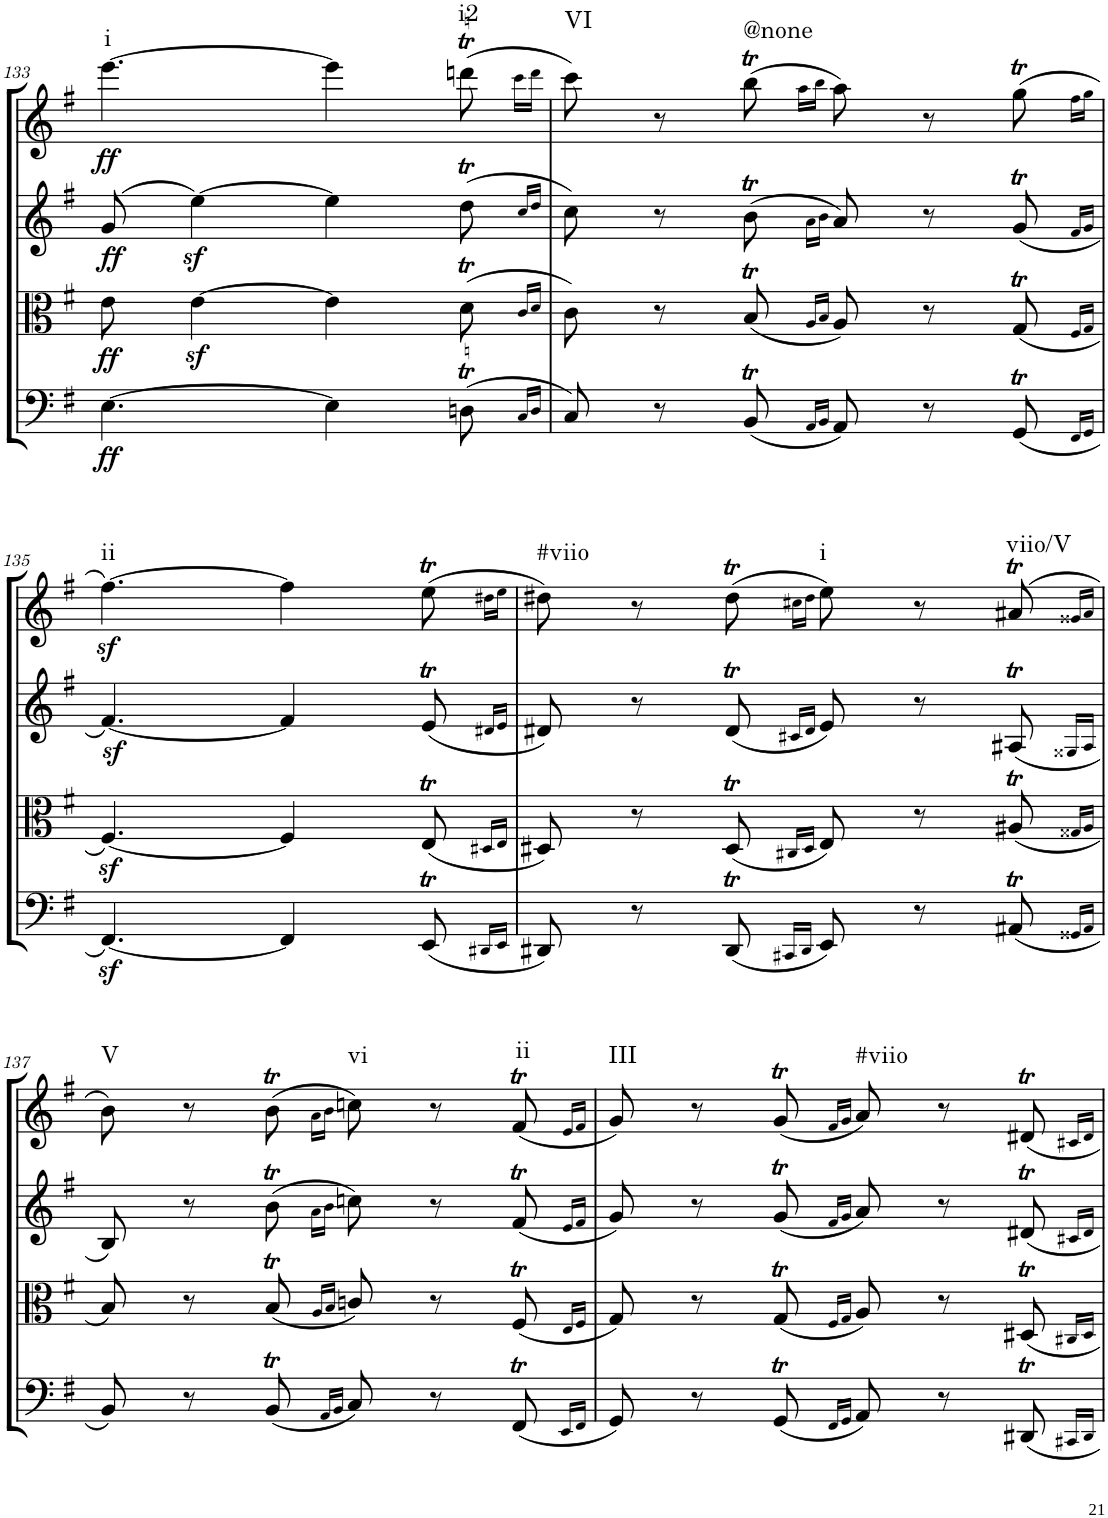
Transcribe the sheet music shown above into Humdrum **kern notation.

**kern	**dynam	**kern	**dynam	**kern	**dynam	**kern	**dynam	**harte
*part4	*part4	*part3	*part3	*part2	*part2	*part1	*part1	*part1
*staff4	*staff4	*staff3	*staff3	*staff2	*staff2	*staff1	*staff1	*
*I"Violoncello.	*	*I"Viola	*	*I"Violin II.	*	*I"Violin I.	*	*
*I'Vc	*	*I'Vla	*	*I'Vln	*	*I'Vln	*	*
!!LO:PB:g=z
*clefF4	*	*clefC3	*	*clefG2	*	*clefG2	*	*
*k[f#]	*	*k[f#]	*	*k[f#]	*	*k[f#]	*	*
*M6/8	*	*M6/8	*	*M6/8	*	*M6/8	*	*
=133	=133	=133	=133	=133	=133	=133	=133	=133
!	!LO:DY:b	!	!LO:DY:b	!	!LO:DY:b	!	!LO:DY:b	!LO:H:kt=i
[4.E\	ff	8e\	ff	(8g/	ff	[4.eee\	ff	N
.	.	[4ez<\	.	[4eez<\)	.	.	.	.
4E\]	.	4e\]	.	4ee\]	.	4eee\]	.	.
!	!	!	!	!	!	!	!	!LO:H:kt=i2
(8DnT\	.	(8dT\	.	(8ddT\	.	(8dddnT\	.	N
16qC/LL	.	16qc/LL	.	16qcc/LL	.	16qccc\LL	.	.
16qD/JJ	.	16qd/JJ	.	16qdd/JJ	.	16qddd\JJ	.	.
=134	=134	=134	=134	=134	=134	=134	=134	=134
!	!	!	!	!	!	!	!	!LO:H:kt=VI
8C/)	.	8c\)	.	8cc\)	.	8ccc\)	.	N
8r	.	8r	.	8r	.	8r	.	.
!	!	!	!	!	!	!	!	!LO:H:kt=@none
(8BBt/	.	(8Bt/	.	(8bt\	.	(8bbt\	.	N
16qAA/LL	.	16qA/LL	.	16qa\LL	.	16qaa\LL	.	.
16qBB/JJ	.	16qB/JJ	.	16qb\JJ	.	16qbb\JJ	.	.
8AA/)	.	8A/)	.	8a/)	.	8aa\)	.	.
8r	.	8r	.	8r	.	8r	.	.
(8GGT/	.	(8GT/	.	(8gT/	.	(8ggT\	.	.
16qFF#/LL	.	16qF#/LL	.	16qf#/LL	.	16qff#\LL	.	.
16qGG/JJ	.	16qG/JJ	.	16qg/JJ	.	16qgg\JJ	.	.
!!LO:LB:g=z
=135	=135	=135	=135	=135	=135	=135	=135	=135
!	!	!	!	!	!	!	!LO:DY:b	!LO:H:kt=ii
[4.FF#z</)	.	[4.F#z</)	.	[4.f#z</)	.	[4.ff#\)	sf	N
4FF#/]	.	4F#/]	.	4f#/]	.	4ff#\]	.	.
(8EET/	.	(8ET/	.	(8eT/	.	(8eeT\	.	.
16qDD#X/LL	.	16qD#X/LL	.	16qd#X/LL	.	16qdd#X\LL	.	.
16qEE/JJ	.	16qE/JJ	.	16qe/JJ	.	16qee\JJ	.	.
=136	=136	=136	=136	=136	=136	=136	=136	=136
!	!	!	!	!	!	!	!	!LO:H:kt=#viio
8DD#X/)	.	8D#X/)	.	8d#X/)	.	8dd#X\)	.	N
8r	.	8r	.	8r	.	8r	.	.
(8DD#t/	.	(8D#t/	.	(8d#t/	.	(8dd#t\	.	.
16qCC#X/LL	.	16qC#X/LL	.	16qc#X/LL	.	16qcc#X\LL	.	.
16qDD#/JJ	.	16qD#/JJ	.	16qd#/JJ	.	16qdd#\JJ	.	.
!	!	!	!	!	!	!	!	!LO:H:kt=i
8EE/)	.	8E/)	.	8e/)	.	8ee\)	.	N
8r	.	8r	.	8r	.	8r	.	.
!	!	!	!	!	!	!	!	!LO:H:kt=viio/V
(8AA#Xt/	.	(8A#Xt/	.	(8A#Xt/	.	(8a#Xt/	.	N
16qGG##X/LL	.	16qG##X/LL	.	16qG##X/LL	.	16qg##X/LL	.	.
16qAA#/JJ	.	16qA#/JJ	.	16qA#/JJ	.	16qa#/JJ	.	.
!!LO:LB:g=z
=137	=137	=137	=137	=137	=137	=137	=137	=137
!	!	!	!	!	!	!	!	!LO:H:kt=V
8BB/)	.	8B/)	.	8B/)	.	8b\)	.	N
8r	.	8r	.	8r	.	8r	.	.
(8BBt/	.	(8Bt/	.	(8bt\	.	(8bt\	.	.
16qAA/LL	.	16qA/LL	.	16qa\LL	.	16qa\LL	.	.
16qBB/JJ	.	16qB/JJ	.	16qb\JJ	.	16qb\JJ	.	.
!	!	!	!	!	!	!	!	!LO:H:kt=vi
8C/)	.	8cn/)	.	8ccn\)	.	8ccn\)	.	N
8r	.	8r	.	8r	.	8r	.	.
!	!	!	!	!	!	!	!	!LO:H:kt=ii
(8FF#t/	.	(8F#t/	.	(8f#t/	.	(8f#t/	.	N
16qEE/LL	.	16qE/LL	.	16qe/LL	.	16qe/LL	.	.
16qFF#/JJ	.	16qF#/JJ	.	16qf#/JJ	.	16qf#/JJ	.	.
=138	=138	=138	=138	=138	=138	=138	=138	=138
!	!	!	!	!	!	!	!	!LO:H:kt=III
8GG/)	.	8G/)	.	8g/)	.	8g/)	.	N
8r	.	8r	.	8r	.	8r	.	.
(8GGT/	.	(8GT/	.	(8gT/	.	(8gT/	.	.
16qFF#/LL	.	16qF#/LL	.	16qf#/LL	.	16qf#/LL	.	.
16qGG/JJ	.	16qG/JJ	.	16qg/JJ	.	16qg/JJ	.	.
!	!	!	!	!	!	!	!	!LO:H:kt=#viio
8AA/)	.	8A/)	.	8a/)	.	8a/)	.	N
8r	.	8r	.	8r	.	8r	.	.
8DD#Xt/	.	8D#Xt/	.	8d#Xt/	.	8d#Xt/	.	.
16qCC#X/LL	.	16qC#X/LL	.	16qc#X/LL	.	16qc#X/LL	.	.
16qDD#/JJ	.	16qD#/JJ	.	16qd#/JJ	.	16qd#/JJ	.	.
=	=	=	=	=	=	=	=	=
*-	*-	*-	*-	*-	*-	*-	*-	*-
